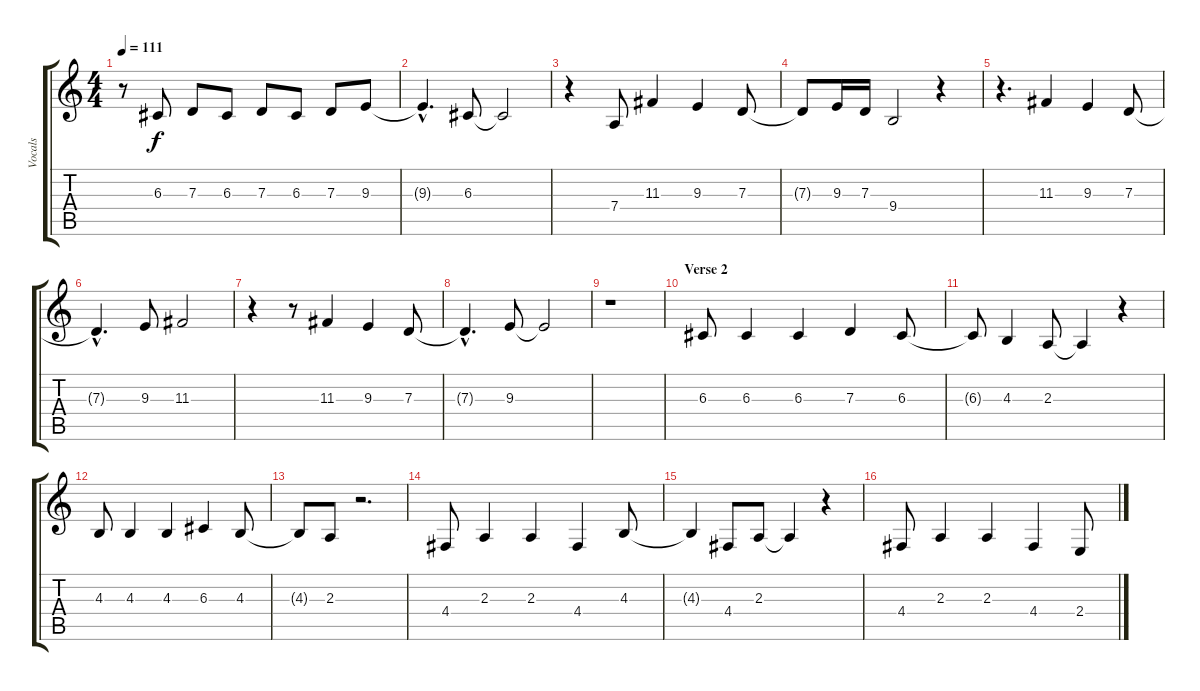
\track ("Vocals" "Vocals") {instrument tenorsax}
\staff {score tabs}
\tuning (E4 B3 G3 D3 A2 E2) {hide}
\ts (4 4)
\tempo 111
\clef g2
\ks c
r.8{dy f} 6.3.8 7.3.8 6.3.8 7.3.8 6.3.8 7.3.8 9.3.8 |
9.3{hac t}.4{d} 6.3.8 6.3{t}.2 |
r.4 7.4.8 11.3.4 9.3.4 7.3.8 |
7.3{t}.8 9.3.16 7.3.16 9.4.2 r.4 |
r.4{d} 11.3.4 9.3.4 7.3.8 |
7.3{hac t}.4{d} 9.3.8 11.3.2 |
r.4 r.8 11.3.4 9.3.4 7.3.8 |
7.3{hac t}.4{d} 9.3.8 9.3{t}.2 |
r.1 |
\section ("" "Verse 2")
6.3.8 6.3.4 6.3.4 7.3.4 6.3.8 |
6.3{t}.8 4.3.4 2.3.8 2.3{t}.4 r.4 |
4.3.8 4.3.4 4.3.4 6.3.4 4.3.8 |
4.3{t}.8 2.3.8 r.2{d} |
4.4.8 2.3.4 2.3.4 4.4.4 4.3.8 |
4.3{t}.4 4.4.8 2.3.8 2.3{t}.4 r.4 |
4.4.8 2.3.4 2.3.4 4.4.4 2.4.8
